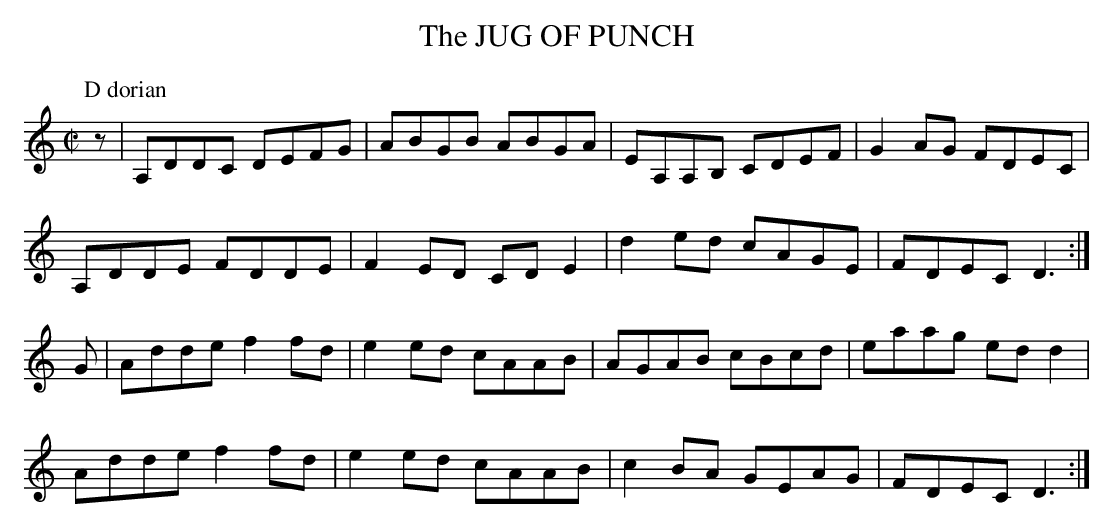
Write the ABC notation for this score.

X:1
T:JUG OF PUNCH, The
this version into D dorian. You can hear the source version by replacing
"K:C" with "K:D".
M:C|
L:1/8
K:C
P:D dorian
z|A,DDC DEFG|ABGB ABGA|EA,A,B, CDEF|G2AG FDEC|
A,DDE FDDE|F2ED CD E2|d2ed cAGE|FDEC D3 :|
G|Adde f2fd|e2ed cAAB|AGAB cBcd|eaag ed d2|
Adde f2fd|e2ed cAAB|c2BA GEAG|FDEC D3 :|
